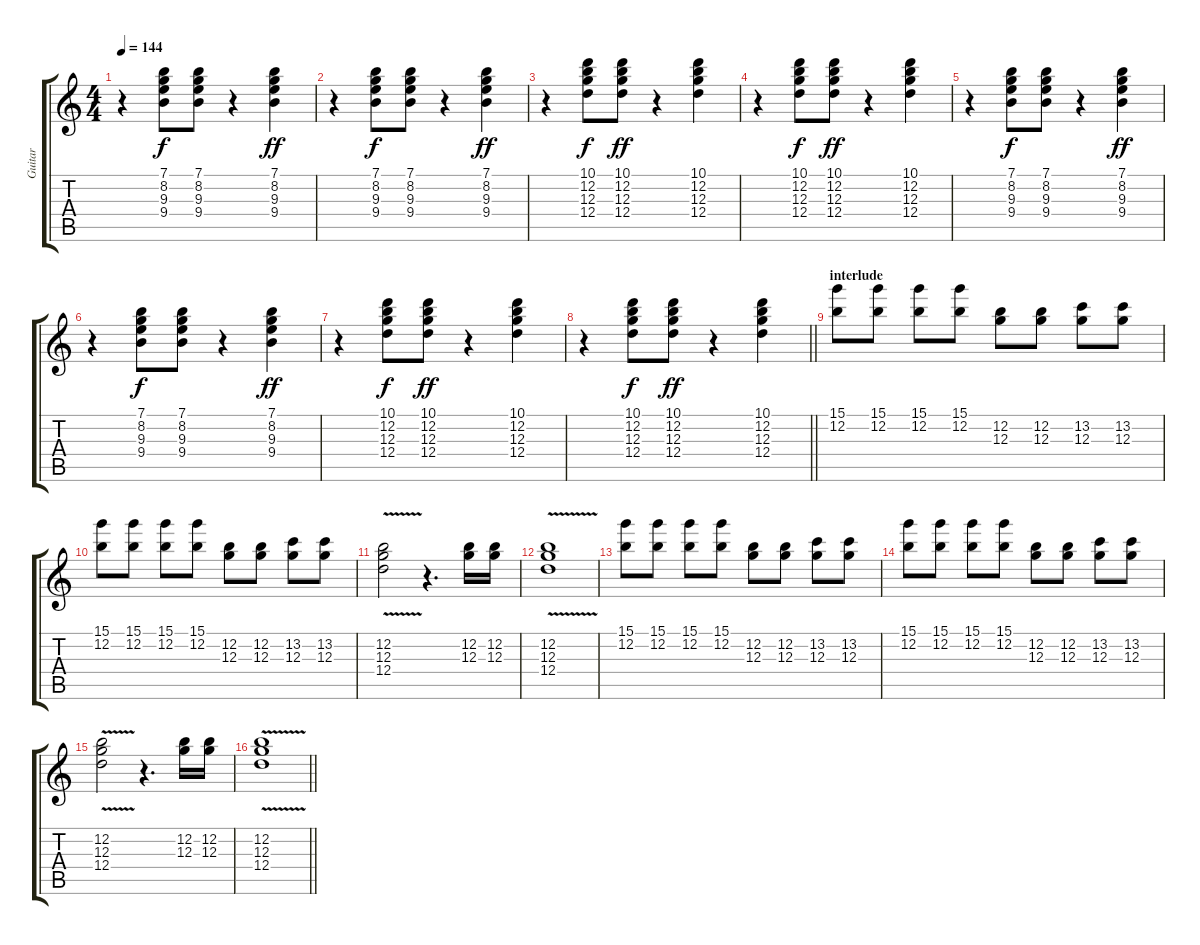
\track ("Guitar" "Guitar") {instrument electricguitarjazz}
\staff {score tabs}
\tuning (E4 B3 G3 D3 A2 E2) {hide}
\ts (4 4)
\tempo 144
\clef g2
\ks c
r.4{dy ff} (7.1 8.2 9.3 9.4).8{dy f} (7.1 8.2 9.3 9.4).8 r.4 (7.1 8.2 9.3 9.4).4{dy ff} |
r.4 (7.1 8.2 9.3 9.4).8{dy f} (7.1 8.2 9.3 9.4).8 r.4 (7.1 8.2 9.3 9.4).4{dy ff} |
r.4 (10.1 12.2 12.3 12.4).8{dy f} (10.1 12.2 12.3 12.4).8{dy ff} r.4 (10.1 12.2 12.3 12.4).4 |
r.4 (10.1 12.2 12.3 12.4).8{dy f} (10.1 12.2 12.3 12.4).8{dy ff} r.4 (10.1 12.2 12.3 12.4).4 |
r.4 (7.1 8.2 9.3 9.4).8{dy f} (7.1 8.2 9.3 9.4).8 r.4 (7.1 8.2 9.3 9.4).4{dy ff} |
r.4 (7.1 8.2 9.3 9.4).8{dy f} (7.1 8.2 9.3 9.4).8 r.4 (7.1 8.2 9.3 9.4).4{dy ff} |
r.4 (10.1 12.2 12.3 12.4).8{dy f} (10.1 12.2 12.3 12.4).8{dy ff} r.4 (10.1 12.2 12.3 12.4).4 |
\barLineRight lightlight
r.4 (10.1 12.2 12.3 12.4).8{dy f} (10.1 12.2 12.3 12.4).8{dy ff} r.4 (10.1 12.2 12.3 12.4).4 |
\section ("" "interlude")
(15.1 12.2).8 (15.1 12.2).8 (15.1 12.2).8 (15.1 12.2).8 (12.2 12.3).8 (12.2 12.3).8 (13.2 12.3).8 (13.2 12.3).8 |
(15.1 12.2).8 (15.1 12.2).8 (15.1 12.2).8 (15.1 12.2).8 (12.2 12.3).8 (12.2 12.3).8 (13.2 12.3).8 (13.2 12.3).8 |
(12.2 12.3{v} 12.4).2 r.4{d} (12.2 12.3).16 (12.2 12.3).16 |
(12.2 12.3 12.4{v}).1 |
(15.1 12.2).8 (15.1 12.2).8 (15.1 12.2).8 (15.1 12.2).8 (12.2 12.3).8 (12.2 12.3).8 (13.2 12.3).8 (13.2 12.3).8 |
(15.1 12.2).8 (15.1 12.2).8 (15.1 12.2).8 (15.1 12.2).8 (12.2 12.3).8 (12.2 12.3).8 (13.2 12.3).8 (13.2 12.3).8 |
(12.2 12.3 12.4{v}).2 r.4{d} (12.2 12.3).16 (12.2 12.3).16 |
\barLineRight lightlight
(12.2 12.3 12.4{v}).1
